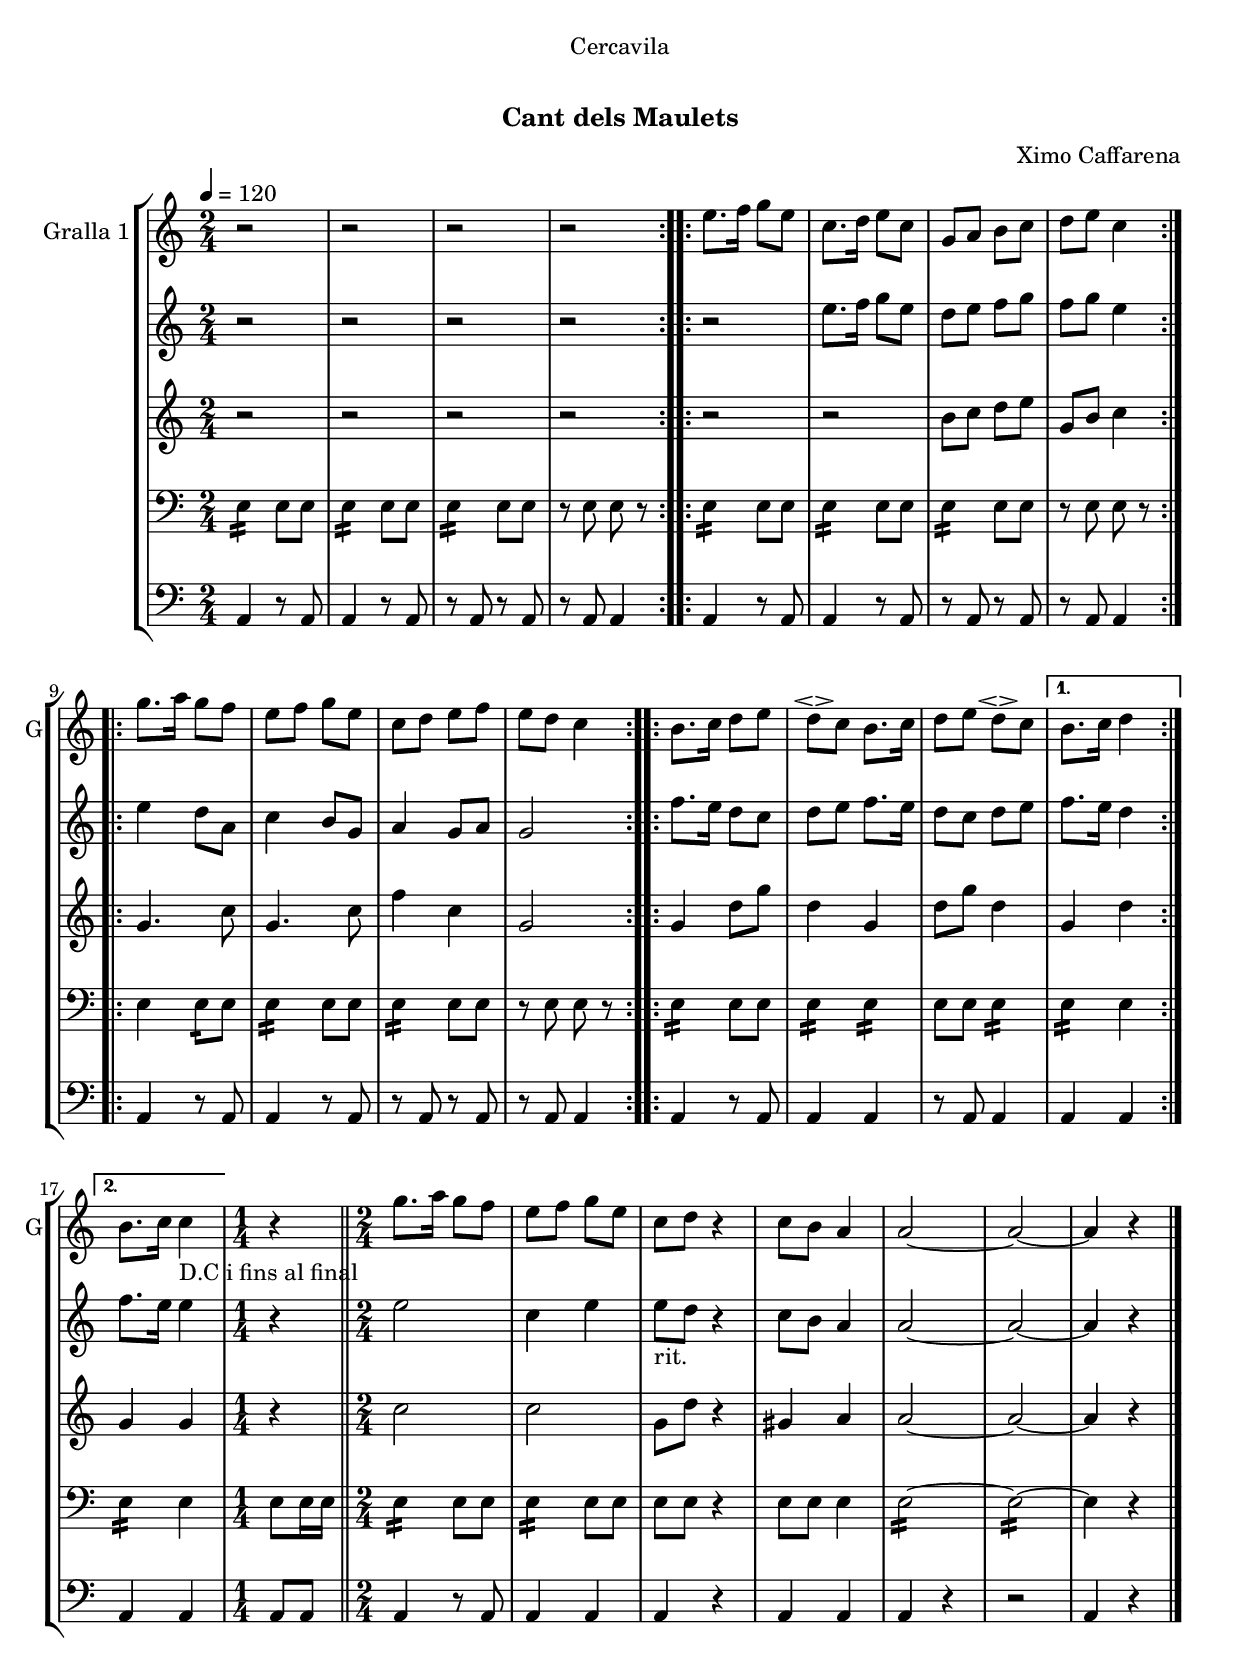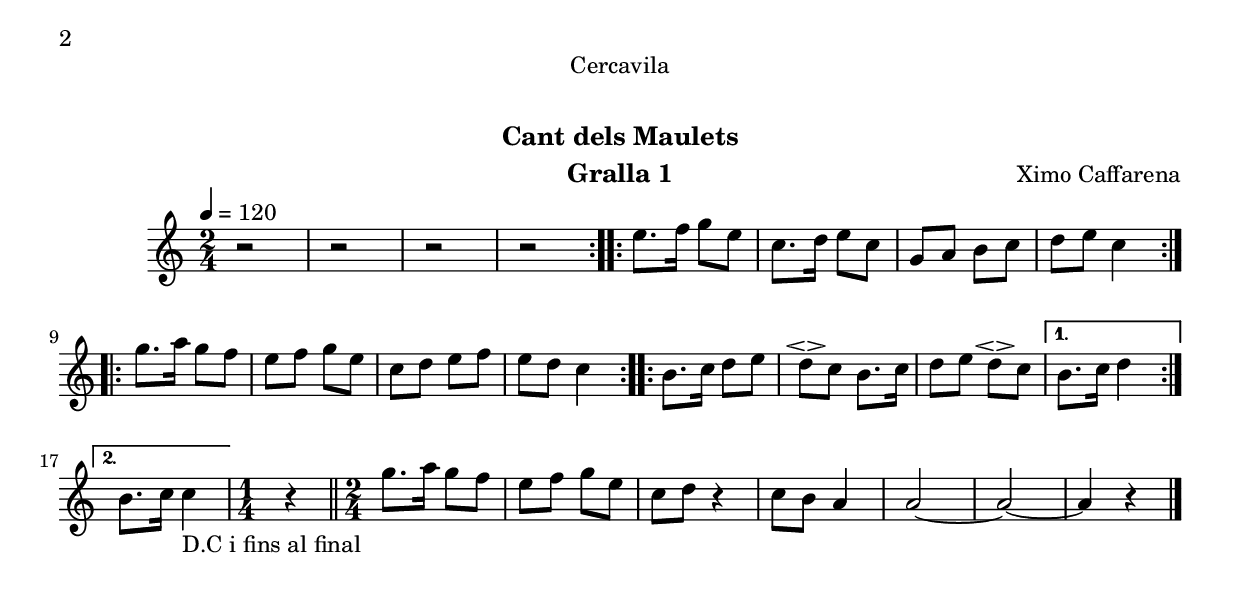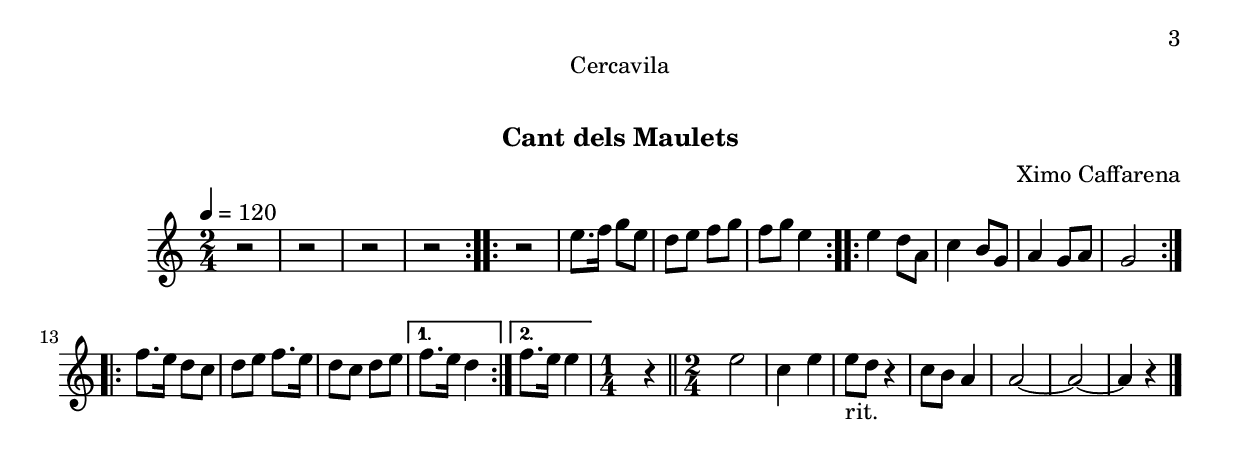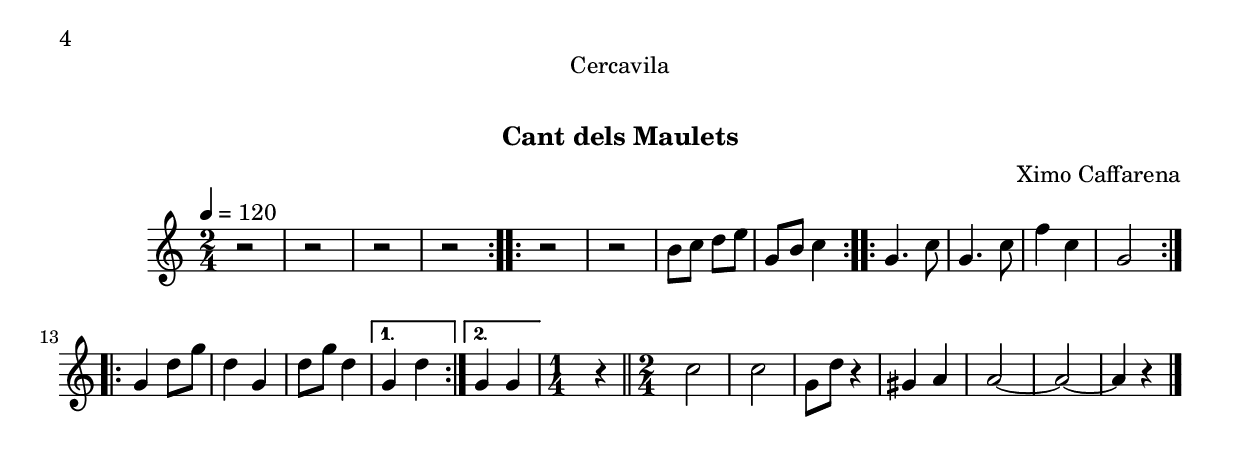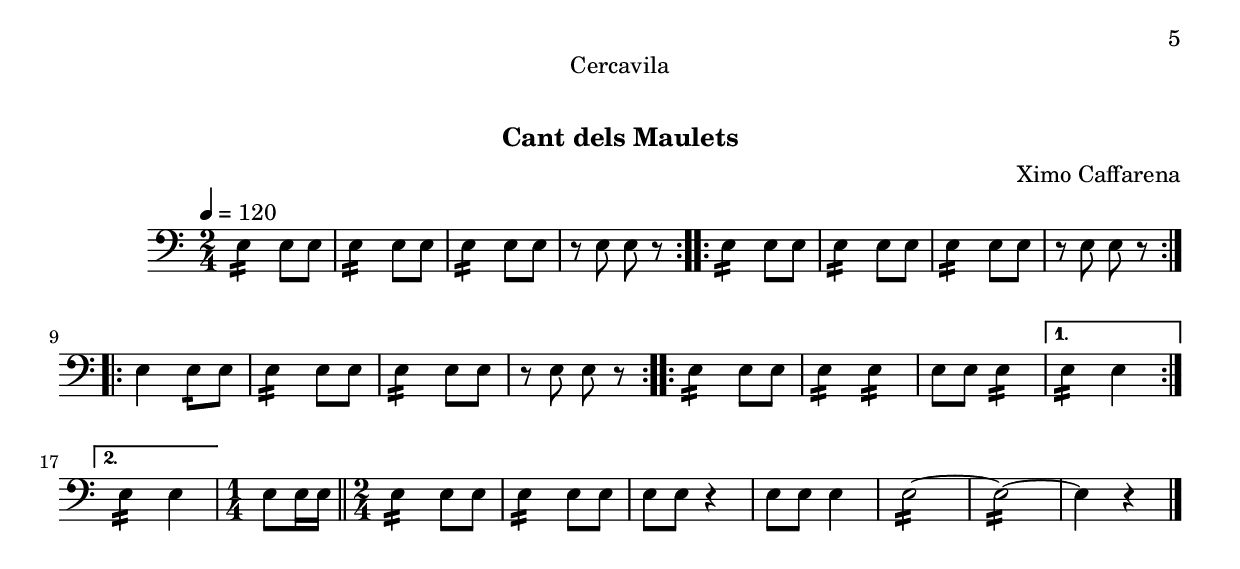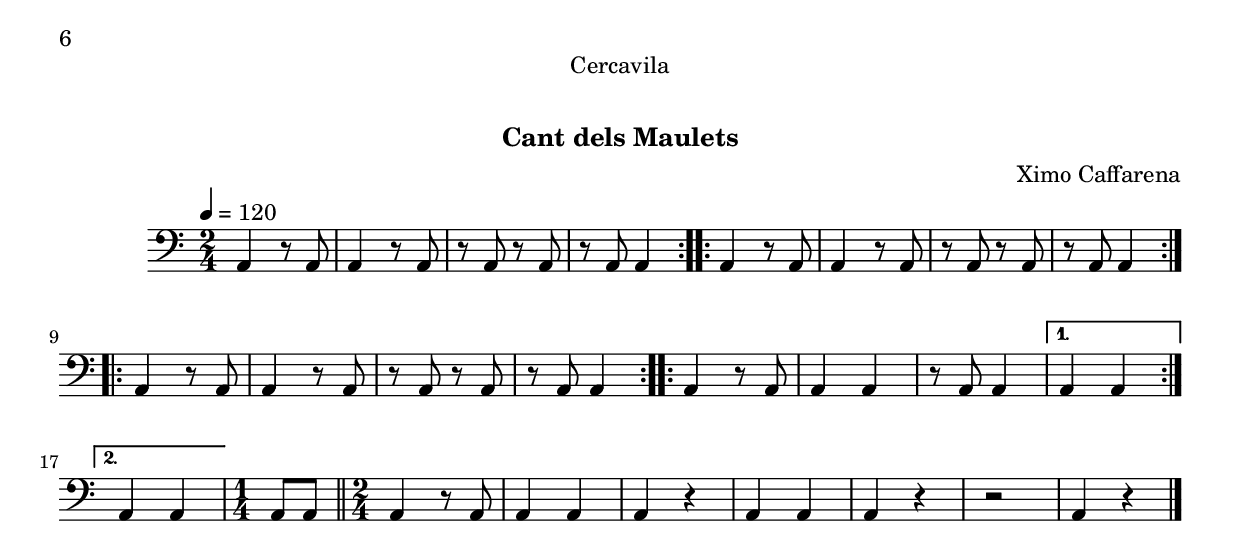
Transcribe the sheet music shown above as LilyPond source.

\version "2.22.1"

\header {
  dedication="Cercavila"
  title="  "
  subtitle="Cant dels Maulets"
  subsubtitle=""
  poet=""
  meter=""
  piece=""
  composer="Ximo Caffarena"
  arranger=""
  opus=""
  instrument=""
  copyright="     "
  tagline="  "
}

liniaroAa =
\relative e''
{
  \tempo 4=120
  \clef treble
  \key c \major
  \time 2/4
  \repeat volta 2 { r2  |
  r2  |
  r2  |
  r2  | }
  %05
  \repeat volta 2 { e8. f16 g8 e  |
  c8. d16 e8 c  |
  g8 a b c  |
  d8 e c4  | }
  \repeat volta 2 { g'8. a16 g8 f  |
  %10
  e8 f g e  |
  c8 d e f  |
  e8 d c4  | }
  \repeat volta 2 { b8. c16 d8 e  |
  d8 \espressivo c b8. c16  |
  %15
  d8 e d \espressivo c }
  \alternative { { b8. c16 d4 }
  { b8. c16 c4 _"D.C i fins al final" } }
  \time 1/4   r4  \bar "||"
  \time 2/4   g'8. a16 g8 f  |
  %20
  e8 f g e  |
  c8 d r4  | % kompletite
  c8 b a4  |
  a2 ~  |
  a2 ~  |
  %25
  a4 r  \bar "|."
}

liniaroAb =
\relative e''
{
  \tempo 4=120
  \clef treble
  \key c \major
  \time 2/4
  \repeat volta 2 { r2  |
  r2  |
  r2  |
  r2  | }
  %05
  \repeat volta 2 { r2  |
  e8. f16 g8 e  |
  d8 e f g  |
  f8 g e4  | }
  \repeat volta 2 { e4 d8 a  |
  %10
  c4 b8 g  |
  a4 g8 a  |
  g2  | }
  \repeat volta 2 { f'8. e16 d8 c  |
  d8 e f8. e16  |
  %15
  d8 c d e }
  \alternative { { f8. e16 d4 }
  { f8. e16 e4 } }
  \time 1/4   r4  \bar "||"
  \time 2/4   e2  |
  %20
  c4 e  |
  e8 _"rit." d  r4  | % kompletite
  c8 b a4  |
  a2 ~  |
  a2 ~  |
  %25
  a4 r  \bar "|."
}

liniaroAc =
\relative b'
{
  \tempo 4=120
  \clef treble
  \key c \major
  \time 2/4
  \repeat volta 2 { r2  |
  r2  |
  r2  |
  r2  | }
  %05
  \repeat volta 2 { r2  |
  r2  |
  b8 c d e  |
  g,8 b c4  | }
  \repeat volta 2 { g4. c8  |
  %10
  g4. c8  |
  f4 c  |
  g2  | }
  \repeat volta 2 { g4 d'8 g  |
  d4 g,  |
  %15
  d'8 g d4 }
  \alternative { { g,4 d' }
  { g,4 g } }
  \time 1/4   r4  \bar "||"
  \time 2/4   c2  |
  %20
  c2  |
  g8 d' r4  | % kompletite
  gis,4 a  |
  a2 ~  |
  a2 ~  |
  %25
  a4 r  \bar "|."
}

liniaroAd =
\relative e
{
  \tempo 4=120
  \clef bass
  \key c \major
  \time 2/4
  \repeat volta 2 { e4:16 e8 e  |
  e4 :16 e8 e  |
  e4 :16 e8 e  |
  << { r8 e e r } >>  | }
  %05
  \repeat volta 2 { e4 :16 e8 e  |
  e4 :16 e8 e  |
  e4 :16 e8 e  |
  << { r8 e e r } >>  | }
  \repeat volta 2 { e4 e8 :16 e  |
  %10
  e4 :16 e8 e  |
  e4 :16 e8 e  |
  << { r8 e e r } >>  | }
  \repeat volta 2 { e4 :16 e8 e  |
  e4 :16 e :16  |
  %15
  e8 e e4 :16 }
  \alternative { { e4 :16 e }
  { e4 :16 e } }
  \time 1/4   e8 e16 e  \bar "||"
  \time 2/4   e4 :16 e8 e  |
  %20
  e4 :16 e8 e  |
  e8 e  r4  | % kompletite
  << { e8 e e4 } >>  |
  e2 ~ :16  |
  e2 ~ :16  |
  %25
  e4 r  \bar "|."
}

liniaroAe =
\relative a,
{
  \tempo 4=120
  \clef bass
  \key c \major
  \time 2/4
  \repeat volta 2 { a4 r8 a  |
  a4 r8 a  |
  r8 a r a  |
  r8 a a4  | }
  %05
  \repeat volta 2 { a4 r8 a  |
  a4 r8 a  |
  r8 a r a  |
  r8 a a4  | }
  \repeat volta 2 { a4 r8 a  |
  %10
  a4 r8 a  |
  r8 a r a  |
  r8 a a4  | }
  \repeat volta 2 { a4 r8 a  |
  a4 a  |
  %15
  r8 a a4 }
  \alternative { { a4 a }
  { a4 a } }
  \time 1/4   a8 a  \bar "||"
  \time 2/4   a4 r8 a  |
  %20
  a4 a  |
  a4 r4  | % kompletite
  a4 a  |
  a4 r  |
  r2  |
  %25
  a4 r  \bar "|."
}

\bookpart {
  \score {
    \new StaffGroup {
      \override Score.RehearsalMark #'self-alignment-X = #LEFT
      <<
        \new Staff \with {instrumentName = #"Gralla 1" shortInstrumentName = #"G"} \liniaroAa
        \new Staff \with {instrumentName = #"" shortInstrumentName = #" "} \liniaroAb
        \new Staff \with {instrumentName = #"" shortInstrumentName = #" "} \liniaroAc
        \new Staff \with {instrumentName = #"" shortInstrumentName = #" "} \liniaroAd
        \new Staff \with {instrumentName = #"" shortInstrumentName = #" "} \liniaroAe
      >>
    }
    \layout {}
  }
  \score { \unfoldRepeats
    \new StaffGroup {
      \override Score.RehearsalMark #'self-alignment-X = #LEFT
      <<
        \new Staff \with {instrumentName = #"Gralla 1" shortInstrumentName = #"G"} \liniaroAa
        \new Staff \with {instrumentName = #"" shortInstrumentName = #" "} \liniaroAb
        \new Staff \with {instrumentName = #"" shortInstrumentName = #" "} \liniaroAc
        \new Staff \with {instrumentName = #"" shortInstrumentName = #" "} \liniaroAd
        \new Staff \with {instrumentName = #"" shortInstrumentName = #" "} \liniaroAe
      >>
    }
    \midi {
      \set Staff.midiInstrument = "oboe"
      \set DrumStaff.midiInstrument = "drums"
    }
  }
}

\bookpart {
  \header {instrument="Gralla 1"}
  \score {
    \new StaffGroup {
      \override Score.RehearsalMark #'self-alignment-X = #LEFT
      <<
        \new Staff \liniaroAa
      >>
    }
    \layout {}
  }
  \score { \unfoldRepeats
    \new StaffGroup {
      \override Score.RehearsalMark #'self-alignment-X = #LEFT
      <<
        \new Staff \liniaroAa
      >>
    }
    \midi {
      \set Staff.midiInstrument = "oboe"
      \set DrumStaff.midiInstrument = "drums"
    }
  }
}

\bookpart {
  \header {instrument=""}
  \score {
    \new StaffGroup {
      \override Score.RehearsalMark #'self-alignment-X = #LEFT
      <<
        \new Staff \liniaroAb
      >>
    }
    \layout {}
  }
  \score { \unfoldRepeats
    \new StaffGroup {
      \override Score.RehearsalMark #'self-alignment-X = #LEFT
      <<
        \new Staff \liniaroAb
      >>
    }
    \midi {
      \set Staff.midiInstrument = "oboe"
      \set DrumStaff.midiInstrument = "drums"
    }
  }
}

\bookpart {
  \header {instrument=""}
  \score {
    \new StaffGroup {
      \override Score.RehearsalMark #'self-alignment-X = #LEFT
      <<
        \new Staff \liniaroAc
      >>
    }
    \layout {}
  }
  \score { \unfoldRepeats
    \new StaffGroup {
      \override Score.RehearsalMark #'self-alignment-X = #LEFT
      <<
        \new Staff \liniaroAc
      >>
    }
    \midi {
      \set Staff.midiInstrument = "oboe"
      \set DrumStaff.midiInstrument = "drums"
    }
  }
}

\bookpart {
  \header {instrument=""}
  \score {
    \new StaffGroup {
      \override Score.RehearsalMark #'self-alignment-X = #LEFT
      <<
        \new Staff \liniaroAd
      >>
    }
    \layout {}
  }
  \score { \unfoldRepeats
    \new StaffGroup {
      \override Score.RehearsalMark #'self-alignment-X = #LEFT
      <<
        \new Staff \liniaroAd
      >>
    }
    \midi {
      \set Staff.midiInstrument = "oboe"
      \set DrumStaff.midiInstrument = "drums"
    }
  }
}

\bookpart {
  \header {instrument=""}
  \score {
    \new StaffGroup {
      \override Score.RehearsalMark #'self-alignment-X = #LEFT
      <<
        \new Staff \liniaroAe
      >>
    }
    \layout {}
  }
  \score { \unfoldRepeats
    \new StaffGroup {
      \override Score.RehearsalMark #'self-alignment-X = #LEFT
      <<
        \new Staff \liniaroAe
      >>
    }
    \midi {
      \set Staff.midiInstrument = "oboe"
      \set DrumStaff.midiInstrument = "drums"
    }
  }
}

